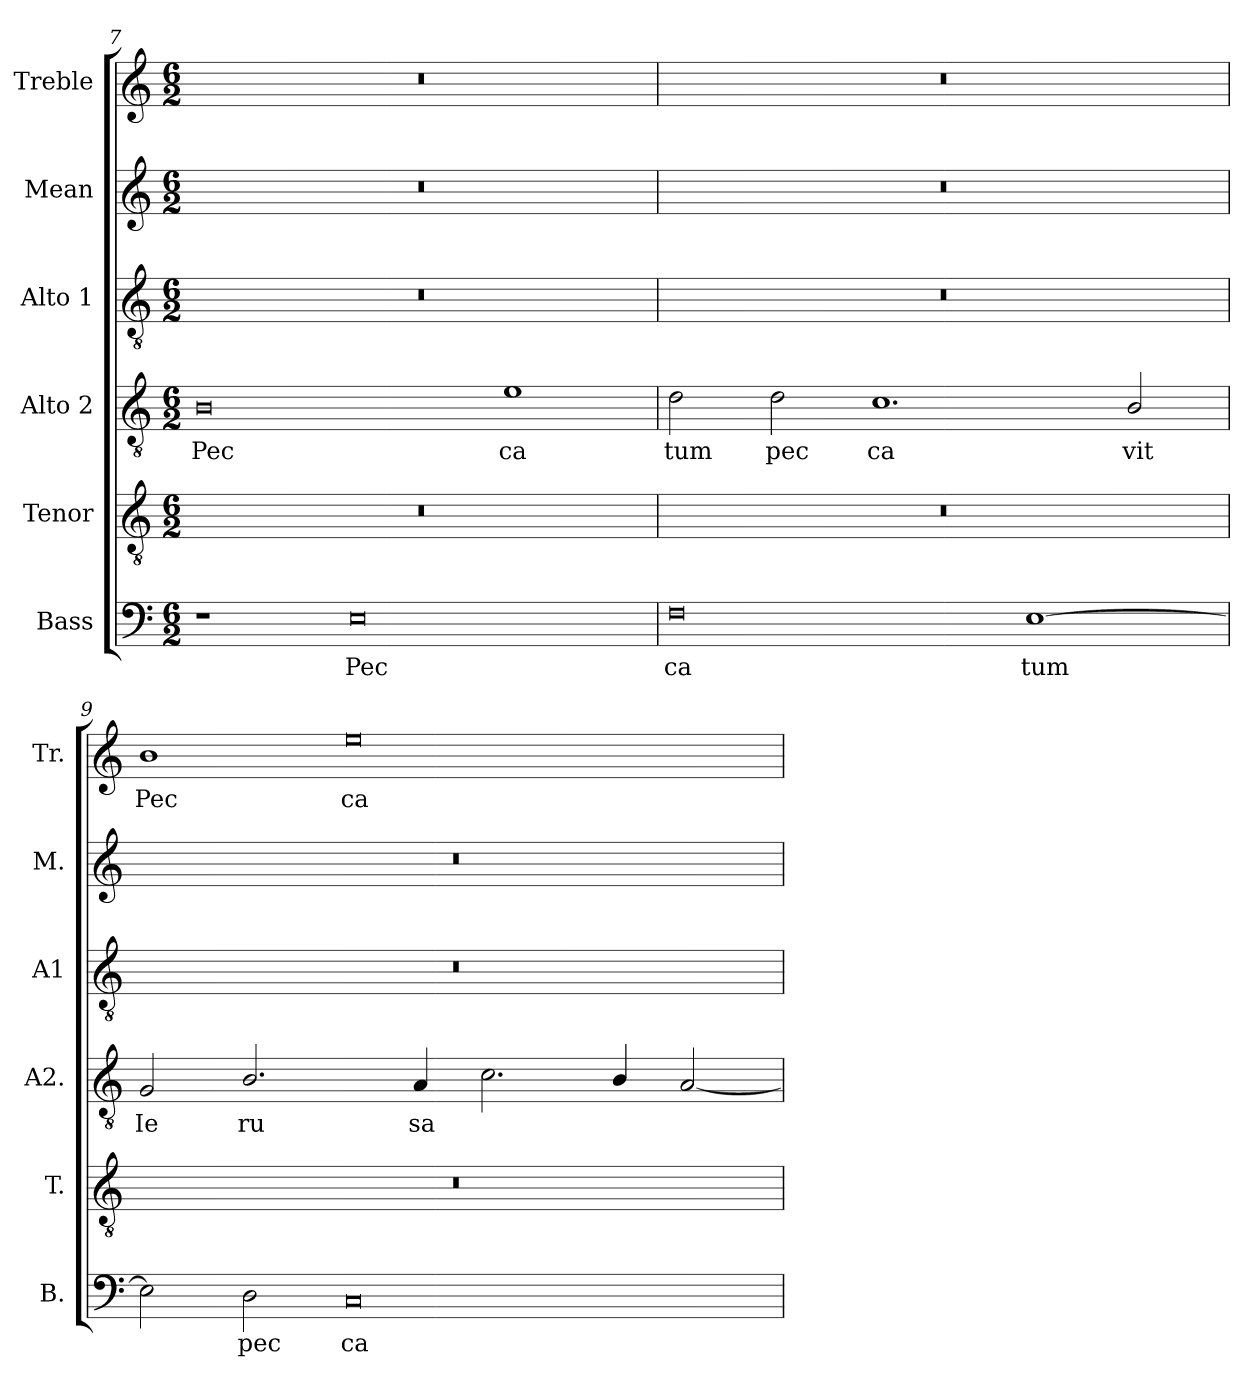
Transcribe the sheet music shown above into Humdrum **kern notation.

**kern	**text	**kern	**kern	**text	**kern	**kern	**kern	**text
*part6	*part6	*part5	*part4	*part4	*part3	*part2	*part1	*part1
*staff6	*staff6	*staff5	*staff4	*staff4	*staff3	*staff2	*staff1	*staff1
*I"Bass	*	*I"Tenor	*I"Alto 2	*	*I"Alto 1	*I"Mean	*I"Treble	*
*I'B.	*	*I'T.	*I'A2.	*	*I'A1	*I'M.	*I'Tr.	*
*clefF4	*	*clefGv2	*clefGv2	*	*clefGv2	*clefG2	*clefG2	*
*	*	*ITrd7c12	*ITrd7c12	*	*ITrd7c12	*	*	*
*k[]	*	*k[]	*k[]	*	*k[]	*k[]	*k[]	*
*C:	*	*C:	*C:	*	*C:	*C:	*C:	*
*M6/2	*	*M6/2	*M6/2	*	*M6/2	*M6/2	*M6/2	*
*MM232	*	*MM232	*MM232	*	*MM232	*MM232	*MM232	*
=7	=7	=7	=7	=7	=7	=7	=7	=7
!	!	!LO:N:vis=1	!	!	!	!	!	!
!	!	!	!	!LO:LY:b:color=#000000	!LO:N:vis=1	!LO:N:vis=1	!LO:N:vis=1	!
1r	.	0.r	0BBi	Pec	0.r	0.r	0.r	.
!	!LO:LY:b:color=#000000	!	!	!	!	!	!	!
0Ei	Pec	.	.	.	.	.	.	.
!	!	!	!	!LO:LY:b:color=#000000	!	!	!	!
.	.	.	1Ei	ca	.	.	.	.
=8	=8	=8	=8	=8	=8	=8	=8	=8
!	!LO:LY:b:color=#000000	!LO:N:vis=1	!	!	!	!	!	!
!	!	!	!	!LO:LY:b:color=#000000	!LO:N:vis=1	!LO:N:vis=1	!LO:N:vis=1	!
0Fi	ca	0.r	2Di\	tum	0.r	0.r	0.r	.
!	!	!	!	!LO:LY:b:color=#000000	!	!	!	!
.	.	.	2Di\	pec	.	.	.	.
!	!	!	!	!LO:LY:b:color=#000000	!	!	!	!
.	.	.	1.Ci	ca	.	.	.	.
!	!LO:LY:b:color=#000000	!	!	!	!	!	!	!
[>1Ei	tum	.	.	.	.	.	.	.
!	!	!	!	!LO:LY:b:color=#000000	!	!	!	!
.	.	.	2BBi/	vit	.	.	.	.
=9	=9	=9	=9	=9	=9	=9	=9	=9
!	!	!LO:N:vis=1	!	!	!	!	!	!
!	!	!	!	!LO:LY:b:color=#000000	!LO:N:vis=1	!LO:N:vis=1	!	!
!	!	!	!	!	!	!	!	!LO:LY:b:color=#000000
2Ei\]	.	0.r	2GGi/	Ie	0.r	0.r	1bi	Pec
!	!LO:LY:b:color=#000000	!	!	!	!	!	!	!
!	!	!	!	!LO:LY:b:color=#000000	!	!	!	!
2Di\	pec	.	2.BBi/	ru	.	.	.	.
!	!LO:LY:b:color=#000000	!	!	!	!	!	!	!
!	!	!	!	!	!	!	!	!LO:LY:b:color=#000000
0Ci	ca	.	.	.	.	.	0eei	ca
!	!	!	!	!LO:LY:b:color=#000000	!	!	!	!
.	.	.	4AAi/	sa	.	.	.	.
.	.	.	2.Ci\	.	.	.	.	.
.	.	.	4BBi/	.	.	.	.	.
.	.	.	[<2AAi/	.	.	.	.	.
=	=	=	=	=	=	=	=	=
*-	*-	*-	*-	*-	*-	*-	*-	*-
